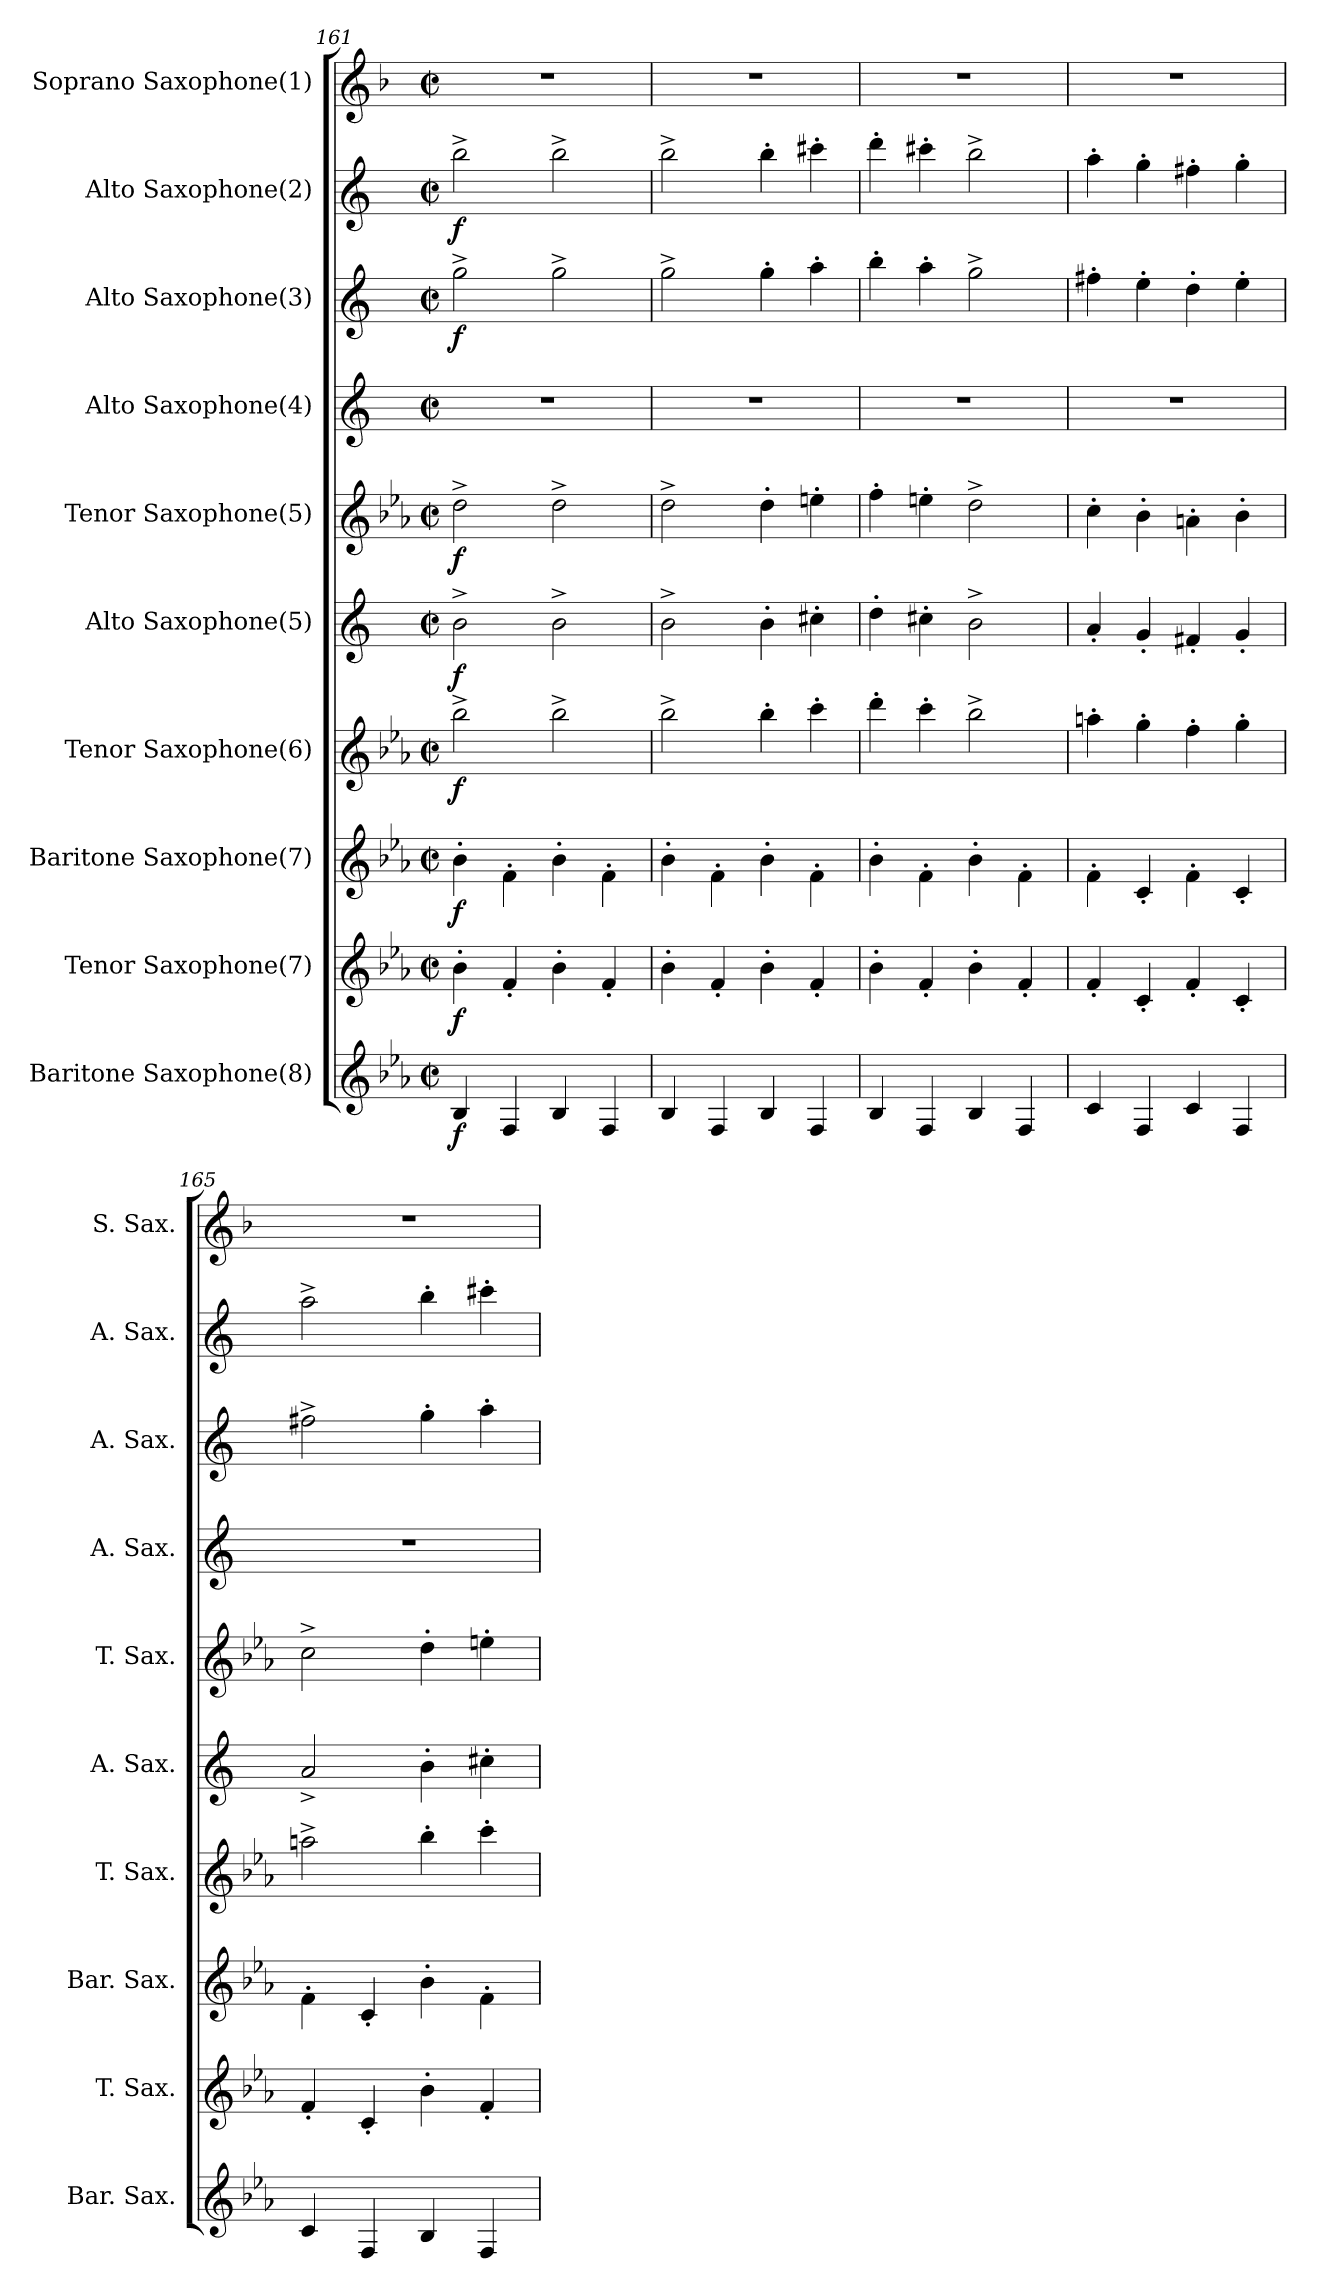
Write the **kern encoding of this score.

**kern	**dynam	**kern	**dynam	**kern	**dynam	**kern	**dynam	**kern	**dynam	**kern	**dynam	**kern	**kern	**dynam	**kern	**dynam	**kern
*part10	*part10	*part9	*part9	*part8	*part8	*part7	*part7	*part6	*part6	*part5	*part5	*part4	*part3	*part3	*part2	*part2	*part1
*staff10	*staff10	*staff9	*staff9	*staff8	*staff8	*staff7	*staff7	*staff6	*staff6	*staff5	*staff5	*staff4	*staff3	*staff3	*staff2	*staff2	*staff1
*I"Baritone Saxophone(8)	*	*I"Tenor Saxophone(7)	*	*I"Baritone Saxophone(7)	*	*I"Tenor Saxophone(6)	*	*I"Alto Saxophone(5)	*	*I"Tenor Saxophone(5)	*	*I"Alto Saxophone(4)	*I"Alto Saxophone(3)	*	*I"Alto Saxophone(2)	*	*I"Soprano Saxophone(1)
*I'Bar. Sax.	*	*I'T. Sax.	*	*I'Bar. Sax.	*	*I'T. Sax.	*	*I'A. Sax.	*	*I'T. Sax.	*	*I'A. Sax.	*I'A. Sax.	*	*I'A. Sax.	*	*I'S. Sax.
*clefG2	*	*clefG2	*	*clefG2	*	*clefG2	*	*clefG2	*	*clefG2	*	*clefG2	*clefG2	*	*clefG2	*	*clefG2
*ITrd12c21	*	*ITrd8c14	*	*ITrd12c21	*	*ITrd8c14	*	*ITrd5c9	*	*ITrd8c14	*	*ITrd5c9	*ITrd5c9	*	*ITrd5c9	*	*ITrd1c2
*k[b-e-a-]	*	*k[b-e-a-]	*	*k[b-e-a-]	*	*k[b-e-a-]	*	*k[b-e-a-]	*	*k[b-e-a-]	*	*k[b-e-a-]	*k[b-e-a-]	*	*k[b-e-a-]	*	*k[b-e-a-]
*M4/4	*	*M4/4	*	*M4/4	*	*M4/4	*	*M4/4	*	*M4/4	*	*M4/4	*M4/4	*	*M4/4	*	*M4/4
*met(c|)	*	*met(c|)	*	*met(c|)	*	*met(c|)	*	*met(c|)	*	*met(c|)	*	*met(c|)	*met(c|)	*	*met(c|)	*	*met(c|)
=161	=161	=161	=161	=161	=161	=161	=161	=161	=161	=161	=161	=161	=161	=161	=161	=161	=161
!	!LO:DY:b	!	!LO:DY:b	!	!LO:DY:b	!	!LO:DY:b	!	!LO:DY:b	!	!LO:DY:b	!	!	!LO:DY:b	!	!LO:DY:b	!
4BB-/	f	4B-'\	f	4B-'\	f	2b-^\	f	2d^\	f	2d^\	f	1r	2b-^\	f	2dd^\	f	1r
4FF/	.	4F'/	.	4F'\	.	.	.	.	.	.	.	.	.	.	.	.	.
4BB-/	.	4B-'\	.	4B-'\	.	2b-^\	.	2d^\	.	2d^\	.	.	2b-^\	.	2dd^\	.	.
4FF/	.	4F'/	.	4F'\	.	.	.	.	.	.	.	.	.	.	.	.	.
=162	=162	=162	=162	=162	=162	=162	=162	=162	=162	=162	=162	=162	=162	=162	=162	=162	=162
4BB-/	.	4B-'\	.	4B-'\	.	2b-^\	.	2d^\	.	2d^\	.	1r	2b-^\	.	2dd^\	.	1r
4FF/	.	4F'/	.	4F'\	.	.	.	.	.	.	.	.	.	.	.	.	.
4BB-/	.	4B-'\	.	4B-'\	.	4b-'\	.	4d'\	.	4d'\	.	.	4b-'\	.	4dd'\	.	.
4FF/	.	4F'/	.	4F'\	.	4cc'\	.	4en'\	.	4en'\	.	.	4cc'\	.	4een'\	.	.
=163	=163	=163	=163	=163	=163	=163	=163	=163	=163	=163	=163	=163	=163	=163	=163	=163	=163
4BB-/	.	4B-'\	.	4B-'\	.	4dd'\	.	4f'\	.	4f'\	.	1r	4dd'\	.	4ff'\	.	1r
4FF/	.	4F'/	.	4F'\	.	4cc'\	.	4en'\	.	4en'\	.	.	4cc'\	.	4een'\	.	.
4BB-/	.	4B-'\	.	4B-'\	.	2b-^\	.	2d^\	.	2d^\	.	.	2b-^\	.	2dd^\	.	.
4FF/	.	4F'/	.	4F'\	.	.	.	.	.	.	.	.	.	.	.	.	.
=164	=164	=164	=164	=164	=164	=164	=164	=164	=164	=164	=164	=164	=164	=164	=164	=164	=164
4C/	.	4F'/	.	4F'\	.	4an'\	.	4c'/	.	4c'\	.	1r	4an'\	.	4cc'\	.	1r
4FF/	.	4C'/	.	4C'/	.	4g'\	.	4B-'/	.	4B-'\	.	.	4g'\	.	4b-'\	.	.
4C/	.	4F'/	.	4F'\	.	4f'\	.	4An'/	.	4An'\	.	.	4f'\	.	4an'\	.	.
4FF/	.	4C'/	.	4C'/	.	4g'\	.	4B-'/	.	4B-'\	.	.	4g'\	.	4b-'\	.	.
=165	=165	=165	=165	=165	=165	=165	=165	=165	=165	=165	=165	=165	=165	=165	=165	=165	=165
4C/	.	4F'/	.	4F'\	.	2an^\	.	2c^/	.	2c^\	.	1r	2an^\	.	2cc^\	.	1r
4FF/	.	4C'/	.	4C'/	.	.	.	.	.	.	.	.	.	.	.	.	.
4BB-/	.	4B-'\	.	4B-'\	.	4b-'\	.	4d'\	.	4d'\	.	.	4b-'\	.	4dd'\	.	.
4FF/	.	4F'/	.	4F'\	.	4cc'\	.	4en'\	.	4en'\	.	.	4cc'\	.	4een'\	.	.
=	=	=	=	=	=	=	=	=	=	=	=	=	=	=	=	=	=
*-	*-	*-	*-	*-	*-	*-	*-	*-	*-	*-	*-	*-	*-	*-	*-	*-	*-
